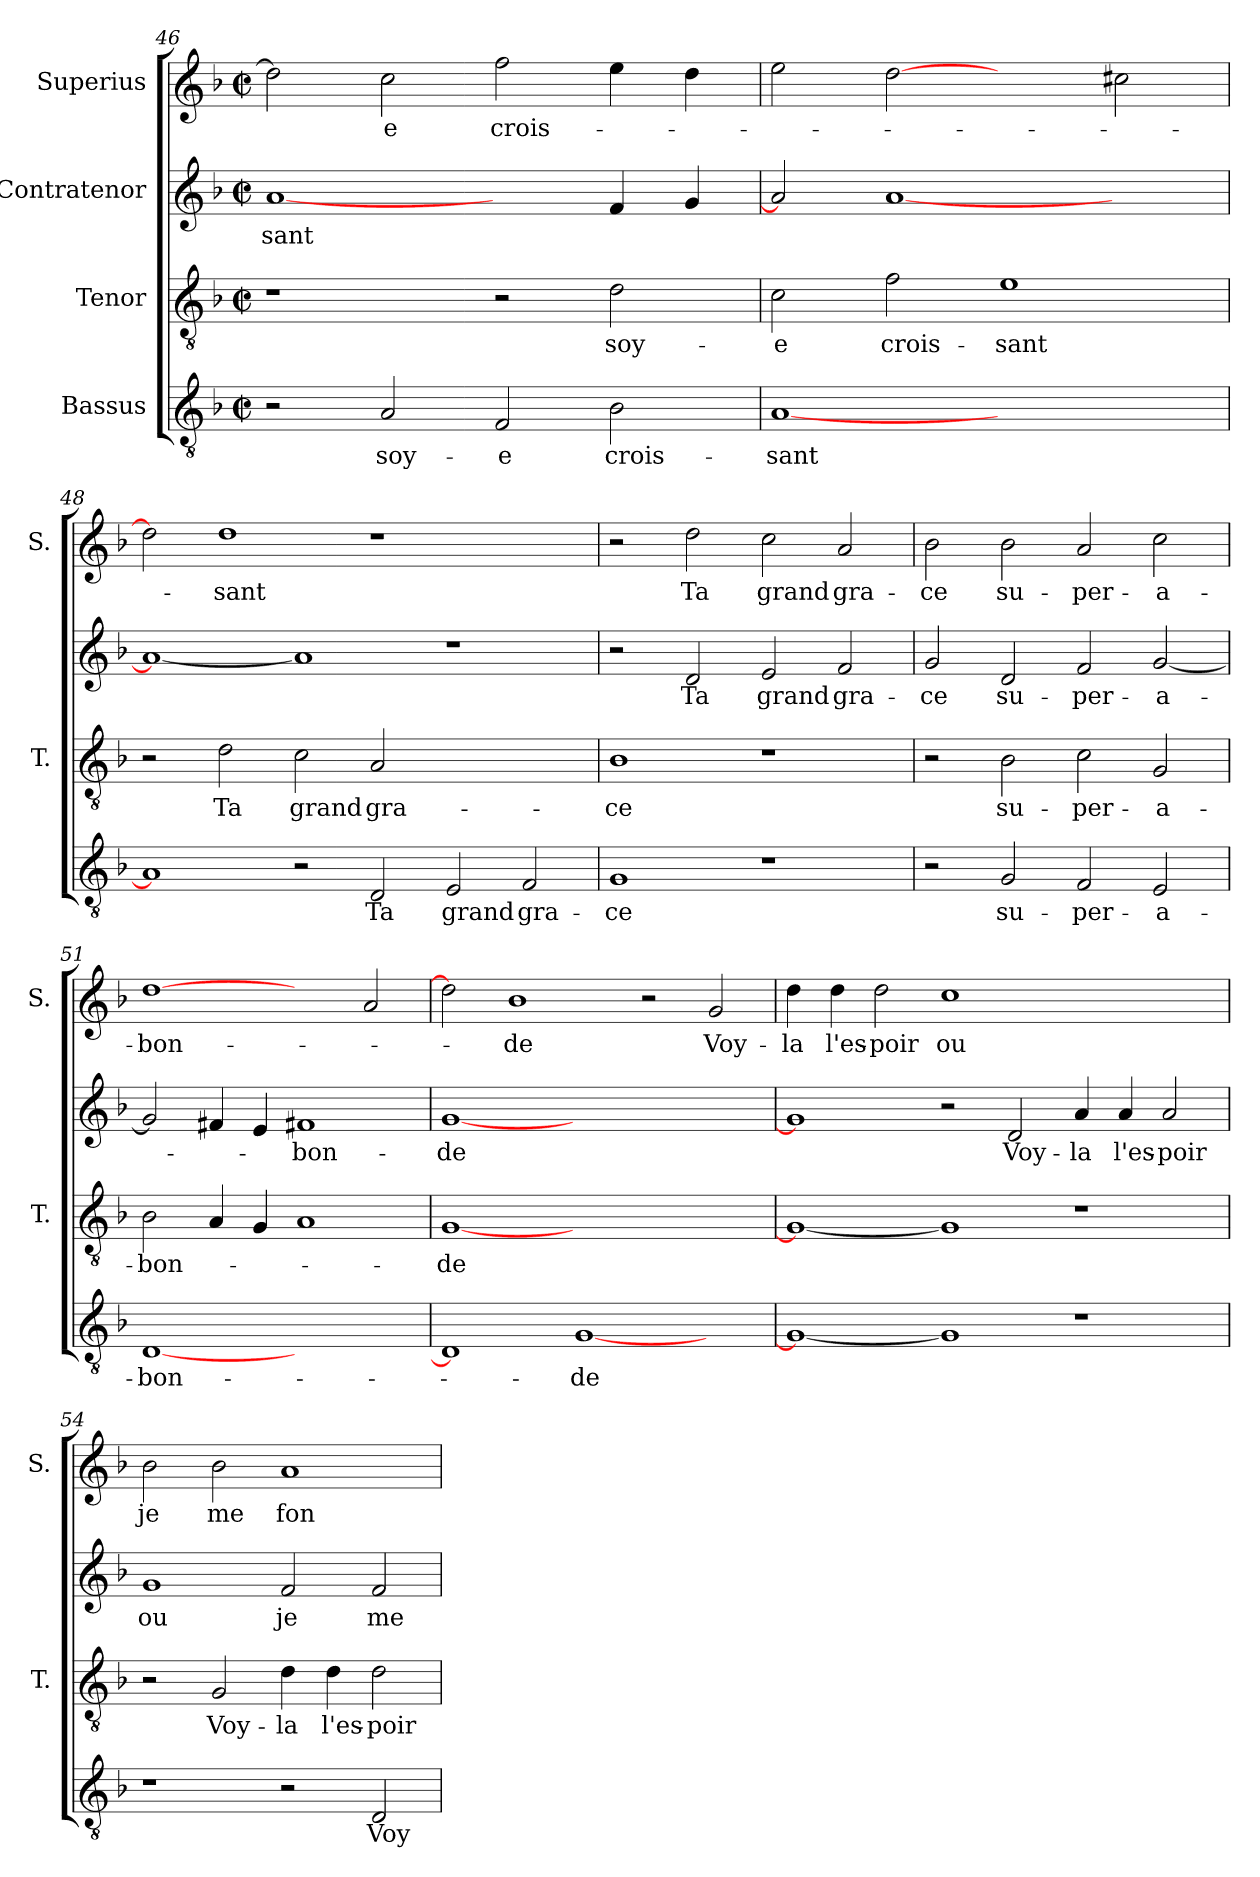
**kern	**text	**kern	**text	**kern	**text	**kern	**text
*part4	*part4	*part3	*part3	*part2	*part2	*part1	*part1
*staff4	*staff4	*staff3	*staff3	*staff2	*staff2	*staff1	*staff1
*I"Bassus	*	*I"Tenor	*	*I"Contratenor	*	*I"Superius	*
*	*	*I'T.	*	*	*	*I'S.	*
*clefGv2	*	*clefGv2	*	*clefG2	*	*clefG2	*
*k[b-]	*	*k[b-]	*	*k[b-]	*	*k[b-]	*
*F:	*	*F:	*	*F:	*	*F:	*
*M2/2	*	*M2/2	*	*M2/2	*	*M2/2	*
*met(c|)	*	*met(c|)	*	*met(c|)	*	*met(c|)	*
=46	=46	=46	=46	=46	=46	=46	=46
2r	.	1r	.	[1a/	-sant	2dd\]	.
2A/	soy-	.	.	.	.	2cc\	-e
2F/	-e	2r	.	2ryy	.	2ff\	crois-
2B-\	crois-	2d\	soy-	4f/	.	4ee\	.
.	.	.	.	4g/	.	4dd\	.
!!LO:LB:g=z
=47	=47	=47	=47	=47	=47	=47	=47
[1A/	-sant	2c\	-e	2a/]	.	2ee\	.
.	.	2f\	crois-	[1a/	.	[2dd\	.
1ryy	.	1e\	-sant	.	.	2ryy	.
.	.	.	.	2ryy	.	2cc#X\	.
=48	=48	=48	=48	=48	=48	=48	=48
1A/]	.	2r	.	1a/_	.	2dd\]	.
.	.	2d\	Ta	.	.	1dd\	-sant
2r	.	2c\	grand	1a/]	.	.	.
2D/	Ta	2A/	gra-	.	.	1r	.
2E/	grand	1ryy	.	1r	.	.	.
2F/	gra-	.	.	.	.	2ryy	.
=49	=49	=49	=49	=49	=49	=49	=49
1G/	-ce	1B-\	-ce	2r	.	2r	.
.	.	.	.	2d/	Ta	2dd\	Ta
1r	.	1r	.	2e/	grand	2cc\	grand
.	.	.	.	2f/	gra-	2a/	gra-
=50	=50	=50	=50	=50	=50	=50	=50
2r	.	2r	.	2g/	-ce	2b-\	-ce
2G/	su-	2B-\	su-	2d/	su-	2b-\	su-
2F/	-per-	2c\	-per-	2f/	-per-	2a/	-per-
2E/	-a-	2G/	-a-	[2g/	-a-	2cc\	-a-
=51	=51	=51	=51	=51	=51	=51	=51
[1D/	-bon-	2B-\	-bon-	2g/]	.	[1dd\	-bon-
.	.	4A/	.	4f#X/	.	.	.
.	.	4G/	.	4e/	.	.	.
1ryy	.	1A/	.	1f#X/	-bon-	2ryy	.
.	.	.	.	.	.	2a/	.
=52	=52	=52	=52	=52	=52	=52	=52
1D/]	.	[1G/	-de	[1g/	-de	2dd\]	.
.	.	.	.	.	.	1b-\	-de
[1G/	-de	1.ryy	.	1.ryy	.	.	.
.	.	.	.	.	.	2r	.
2ryy	.	.	.	.	.	2g/	Voy-
!!LO:PB:g=z
=53	=53	=53	=53	=53	=53	=53	=53
1G/_	.	1G/_	.	1g/]	.	4dd\	-la
.	.	.	.	.	.	4dd\	l'es-
.	.	.	.	.	.	2dd\	-poir
1G/]	.	1G/]	.	2r	.	1cc\	ou
.	.	.	.	2d/	Voy-	.	.
1r	.	1r	.	4a/	-la	1ryy	.
.	.	.	.	4a/	l'es-	.	.
.	.	.	.	2a/	-poir	.	.
=54	=54	=54	=54	=54	=54	=54	=54
1r	.	2r	.	1g/	ou	2b-\	je
.	.	2G/	Voy-	.	.	2b-\	me
2r	.	4d\	-la	2f/	je	1a/	fon-
.	.	4d\	l'es-	.	.	.	.
2D/	Voy-	2d\	-poir	2f/	me	.	.
=	=	=	=	=	=	=	=
*-	*-	*-	*-	*-	*-	*-	*-
